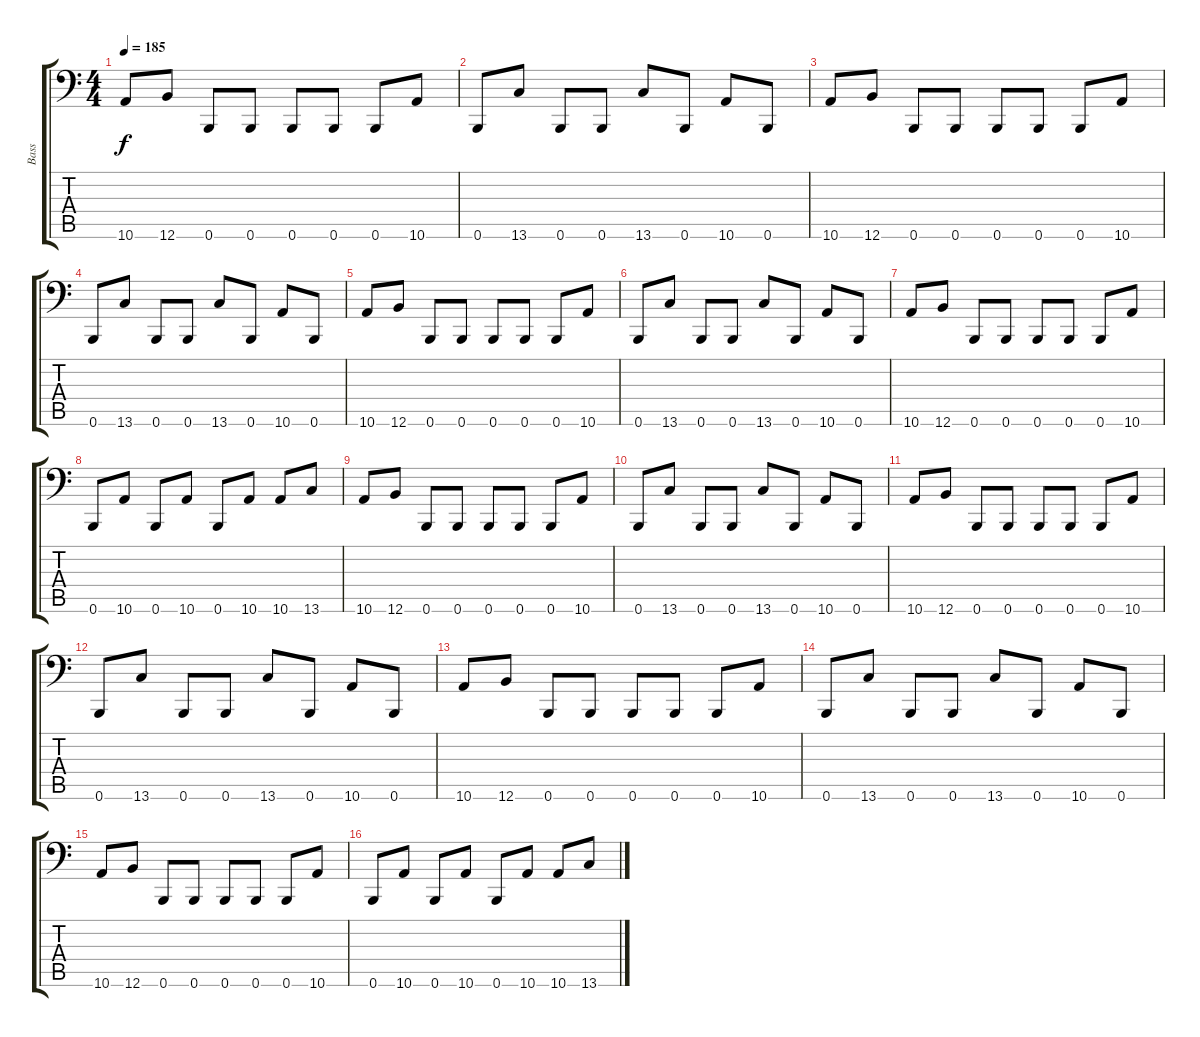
\track ("Bass" "Bass") {instrument electricbasspick}
\staff {score tabs}
\tuning (Db3 Ab2 E2 B1 Gb1 B0) {hide}
\ts (4 4)
\tempo 185
\clef f4
\ks c
10.6.8{dy f} 12.6.8 0.6.8 0.6.8 0.6.8 0.6.8 0.6.8 10.6.8 |
0.6.8 13.6.8 0.6.8 0.6.8 13.6.8 0.6.8 10.6.8 0.6.8 |
10.6.8 12.6.8 0.6.8 0.6.8 0.6.8 0.6.8 0.6.8 10.6.8 |
0.6.8 13.6.8 0.6.8 0.6.8 13.6.8 0.6.8 10.6.8 0.6.8 |
10.6.8 12.6.8 0.6.8 0.6.8 0.6.8 0.6.8 0.6.8 10.6.8 |
0.6.8 13.6.8 0.6.8 0.6.8 13.6.8 0.6.8 10.6.8 0.6.8 |
10.6.8 12.6.8 0.6.8 0.6.8 0.6.8 0.6.8 0.6.8 10.6.8 |
0.6.8 10.6.8 0.6.8 10.6.8 0.6.8 10.6.8 10.6.8 13.6.8 |
10.6.8 12.6.8 0.6.8 0.6.8 0.6.8 0.6.8 0.6.8 10.6.8 |
0.6.8 13.6.8 0.6.8 0.6.8 13.6.8 0.6.8 10.6.8 0.6.8 |
10.6.8 12.6.8 0.6.8 0.6.8 0.6.8 0.6.8 0.6.8 10.6.8 |
0.6.8 13.6.8 0.6.8 0.6.8 13.6.8 0.6.8 10.6.8 0.6.8 |
10.6.8 12.6.8 0.6.8 0.6.8 0.6.8 0.6.8 0.6.8 10.6.8 |
0.6.8 13.6.8 0.6.8 0.6.8 13.6.8 0.6.8 10.6.8 0.6.8 |
10.6.8 12.6.8 0.6.8 0.6.8 0.6.8 0.6.8 0.6.8 10.6.8 |
0.6.8 10.6.8 0.6.8 10.6.8 0.6.8 10.6.8 10.6.8 13.6.8
